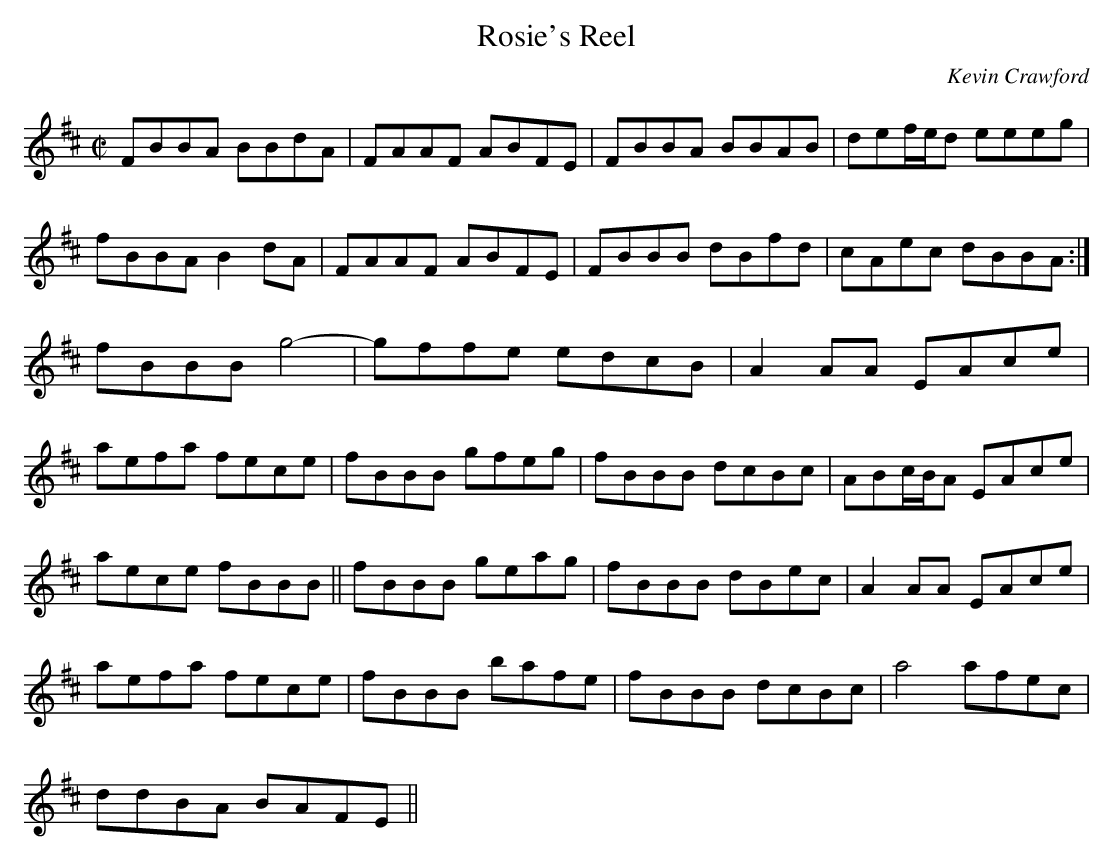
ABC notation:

X:1
T:Rosie's Reel
M:C|
L:1/8
C:Kevin Crawford
K:BMin
FBBA BBdA|FAAF ABFE|FBBA BBAB|def/2e/2d eeeg|
fBBA B2 dA|FAAF ABFE|FBBB dBfd|cAec dBBA:|
fBBB g4-|gffe edcB|A2 AA EAce|
aefa fece|fBBB gfeg|fBBB dcBc|ABc/2B/2A EAce|
aece fBBB||fBBB geag|fBBB dBec|A2 AA EAce|
aefa fece|fBBB bafe|fBBB dcBc|a4 afec|
ddBA BAFE||
